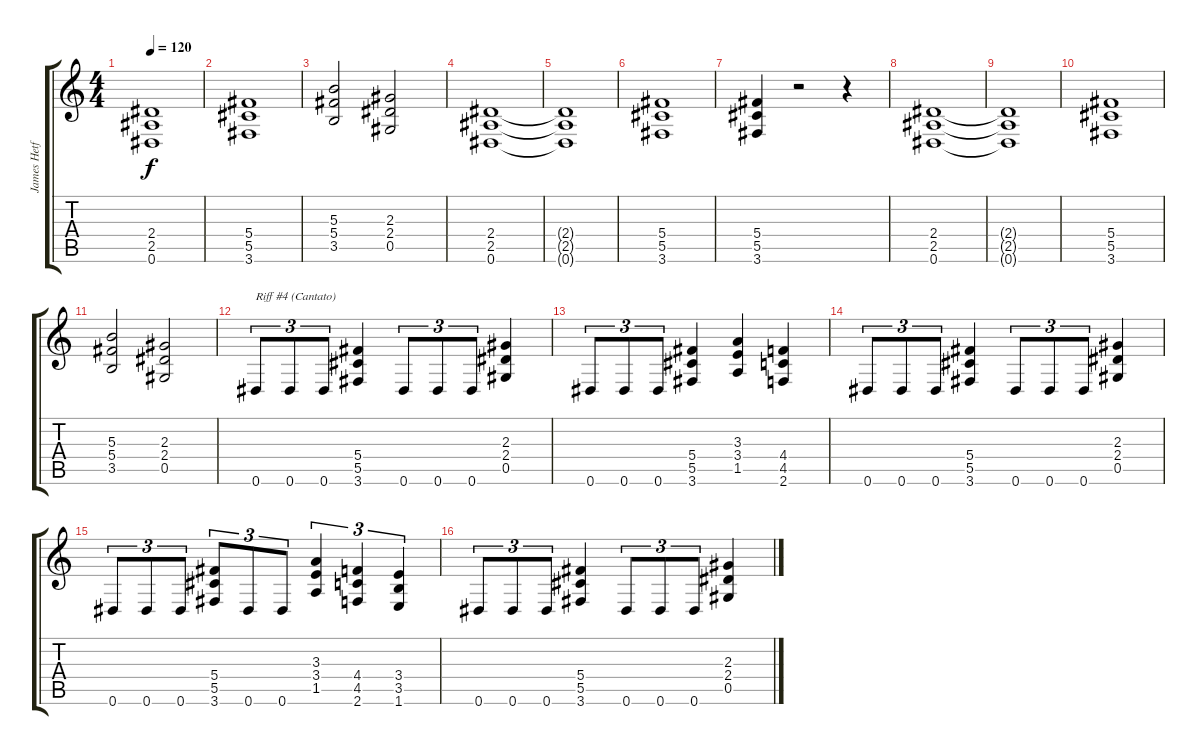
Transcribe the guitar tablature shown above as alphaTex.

\track ("James Hetfield" "James Hetf") {instrument distortionguitar}
\staff {score tabs}
\tuning (Eb4 Bb3 Gb3 Db3 Ab2 Eb2) {hide}
\ts (4 4)
\tempo 120
\clef g2
\ks c
(2.4{t} 2.5{t} 0.6{t}).1{dy f} |
(5.4 5.5 3.6).1 |
(5.3 5.4 3.5).2 (2.3 2.4 0.5).2 |
(2.4 2.5 0.6).1 |
(2.4{t} 2.5{t} 0.6{t}).1 |
(5.4 5.5 3.6).1 |
(5.4 5.5 3.6).4 r.2 r.4 |
(2.4 2.5 0.6).1 |
(2.4{t} 2.5{t} 0.6{t}).1 |
(5.4 5.5 3.6).1 |
(5.3 5.4 3.5).2 (2.3 2.4 0.5).2 |
0.6.8{tu (3 2) txt "Riff #4 (Cantato)"} 0.6.8{tu (3 2)} 0.6.8{tu (3 2)} (5.4 5.5 3.6).4 0.6.8{tu (3 2)} 0.6.8{tu (3 2)} 0.6.8{tu (3 2)} (2.3 2.4 0.5).4 |
0.6.8{tu (3 2)} 0.6.8{tu (3 2)} 0.6.8{tu (3 2)} (5.4 5.5 3.6).4 (3.3 3.4 1.5).4 (4.4 4.5 2.6).4 |
0.6.8{tu (3 2)} 0.6.8{tu (3 2)} 0.6.8{tu (3 2)} (5.4 5.5 3.6).4 0.6.8{tu (3 2)} 0.6.8{tu (3 2)} 0.6.8{tu (3 2)} (2.3 2.4 0.5).4 |
0.6.8{tu (3 2)} 0.6.8{tu (3 2)} 0.6.8{tu (3 2)} (5.4 5.5 3.6).8{tu (3 2)} 0.6.8{tu (3 2)} 0.6.8{tu (3 2)} (3.3 3.4 1.5).4{tu (3 2)} (4.4 4.5 2.6).4{tu (3 2)} (3.4 3.5 1.6).4{tu (3 2)} |
0.6.8{tu (3 2)} 0.6.8{tu (3 2)} 0.6.8{tu (3 2)} (5.4 5.5 3.6).4 0.6.8{tu (3 2)} 0.6.8{tu (3 2)} 0.6.8{tu (3 2)} (2.3 2.4 0.5).4
